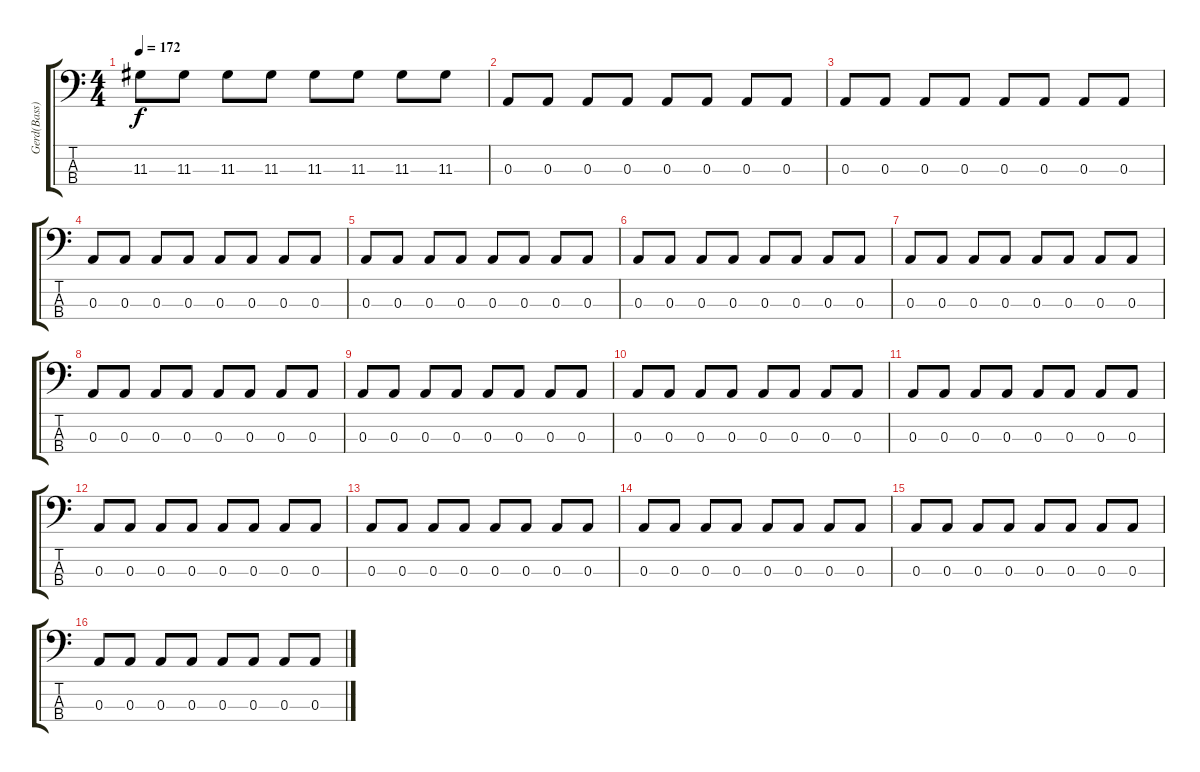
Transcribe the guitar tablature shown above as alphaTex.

\track ("Gerd(Bass)" "Gerd(Bass)") {instrument fretlessbass}
\staff {score tabs}
\tuning (G2 D2 A1 E1) {hide}
\ts (4 4)
\tempo 172
\clef f4
\ks c
11.3.8{dy f} 11.3.8 11.3.8 11.3.8 11.3.8{volume 16} 11.3.8 11.3.8 11.3.8 |
0.3.8 0.3.8 0.3.8 0.3.8 0.3.8 0.3.8 0.3.8 0.3.8 |
0.3.8 0.3.8 0.3.8 0.3.8 0.3.8 0.3.8 0.3.8 0.3.8 |
0.3.8 0.3.8 0.3.8 0.3.8 0.3.8 0.3.8 0.3.8 0.3.8 |
0.3.8 0.3.8 0.3.8 0.3.8 0.3.8 0.3.8 0.3.8 0.3.8 |
0.3.8 0.3.8 0.3.8 0.3.8 0.3.8 0.3.8 0.3.8 0.3.8 |
0.3.8 0.3.8 0.3.8 0.3.8 0.3.8 0.3.8 0.3.8 0.3.8 |
0.3.8 0.3.8 0.3.8 0.3.8 0.3.8 0.3.8 0.3.8 0.3.8 |
0.3.8 0.3.8 0.3.8 0.3.8 0.3.8 0.3.8 0.3.8 0.3.8 |
0.3.8 0.3.8 0.3.8 0.3.8 0.3.8 0.3.8 0.3.8 0.3.8 |
0.3.8 0.3.8 0.3.8 0.3.8 0.3.8 0.3.8 0.3.8 0.3.8 |
0.3.8 0.3.8 0.3.8 0.3.8 0.3.8 0.3.8 0.3.8 0.3.8 |
0.3.8 0.3.8 0.3.8 0.3.8 0.3.8 0.3.8 0.3.8 0.3.8 |
0.3.8 0.3.8 0.3.8 0.3.8 0.3.8 0.3.8 0.3.8 0.3.8 |
0.3.8 0.3.8 0.3.8 0.3.8 0.3.8 0.3.8 0.3.8 0.3.8 |
0.3.8 0.3.8 0.3.8 0.3.8 0.3.8 0.3.8 0.3.8 0.3.8
